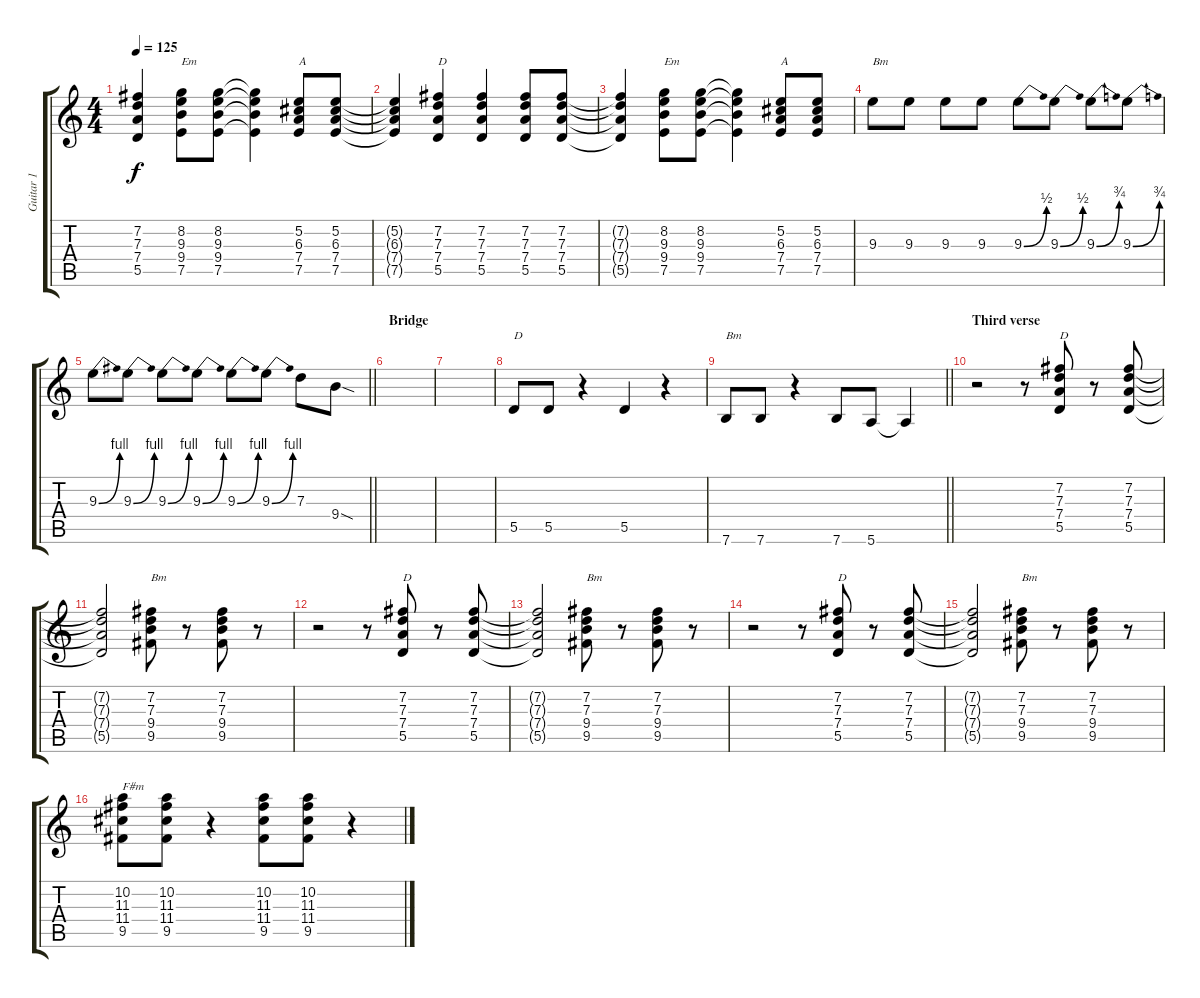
\track ("Guitar 1" "Guitar 1") {instrument electricguitarclean}
\staff {score tabs}
\tuning (E4 B3 G3 D3 A2 E2) {hide}
\ts (4 4)
\tempo 125
\clef g2
\ks c
(7.2{t} 7.3{t} 7.4{t} 5.5{t}).4{dy f} (8.2 9.3 9.4 7.5).8{txt "Em"} (8.2 9.3 9.4 7.5).8 (8.2{t} 9.3{t} 9.4{t} 7.5{t}).4 (5.2 6.3 7.4 7.5).8{txt "A"} (5.2 6.3 7.4 7.5).8 |
(5.2{t} 6.3{t} 7.4{t} 7.5{t}).4 (7.2 7.3 7.4 5.5).4{txt "D"} (7.2 7.3 7.4 5.5).4 (7.2 7.3 7.4 5.5).8 (7.2 7.3 7.4 5.5).8 |
(7.2{t} 7.3{t} 7.4{t} 5.5{t}).4 (8.2 9.3 9.4 7.5).8{txt "Em"} (8.2 9.3 9.4 7.5).8 (8.2{t} 9.3{t} 9.4{t} 7.5{t}).4 (5.2 6.3 7.4 7.5).8{txt "A"} (5.2 6.3 7.4 7.5).8 |
9.3.8{txt "Bm"} 9.3.8 9.3.8 9.3.8 9.3{be (bend 0 0 60 2)}.8 9.3{be (bend 0 0 60 2)}.8 9.3{be (bend 0 0 60 3)}.8 9.3{be (bend 0 0 60 3)}.8 |
\barLineRight lightlight
9.3{be (bend 0 0 60 4)}.8 9.3{be (bend 0 0 60 4)}.8 9.3{be (bend 0 0 60 4)}.8 9.3{be (bend 0 0 60 4)}.8 9.3{be (bend 0 0 60 4)}.8 9.3{be (bend 0 0 60 4)}.8 7.3.8 9.4{sod}.8 |
\section ("" "Bridge")
|
|
5.5.8{txt "D"} 5.5.8 r.4 5.5.4 r.4 |
\barLineRight lightlight
7.6.8{txt "Bm"} 7.6.8 r.4 7.6.8 5.6.8 5.6{t}.4 |
\section ("" "Third verse")
r.2 r.8 (7.2 7.3 7.4 5.5).8{txt "D"} r.8 (7.2 7.3 7.4 5.5).8 |
(7.2{t} 7.3{t} 7.4{t} 5.5{t}).2 (7.2 7.3 9.4 9.5).8{txt "Bm"} r.8 (7.2 7.3 9.4 9.5).8 r.8 |
r.2 r.8 (7.2 7.3 7.4 5.5).8{txt "D"} r.8 (7.2 7.3 7.4 5.5).8 |
(7.2{t} 7.3{t} 7.4{t} 5.5{t}).2 (7.2 7.3 9.4 9.5).8{txt "Bm"} r.8 (7.2 7.3 9.4 9.5).8 r.8 |
r.2 r.8 (7.2 7.3 7.4 5.5).8{txt "D"} r.8 (7.2 7.3 7.4 5.5).8 |
(7.2{t} 7.3{t} 7.4{t} 5.5{t}).2 (7.2 7.3 9.4 9.5).8{txt "Bm"} r.8 (7.2 7.3 9.4 9.5).8 r.8 |
(10.2 11.3 11.4 9.5).8{txt "F#m"} (10.2 11.3 11.4 9.5).8 r.4 (10.2 11.3 11.4 9.5).8 (10.2 11.3 11.4 9.5).8 r.4
